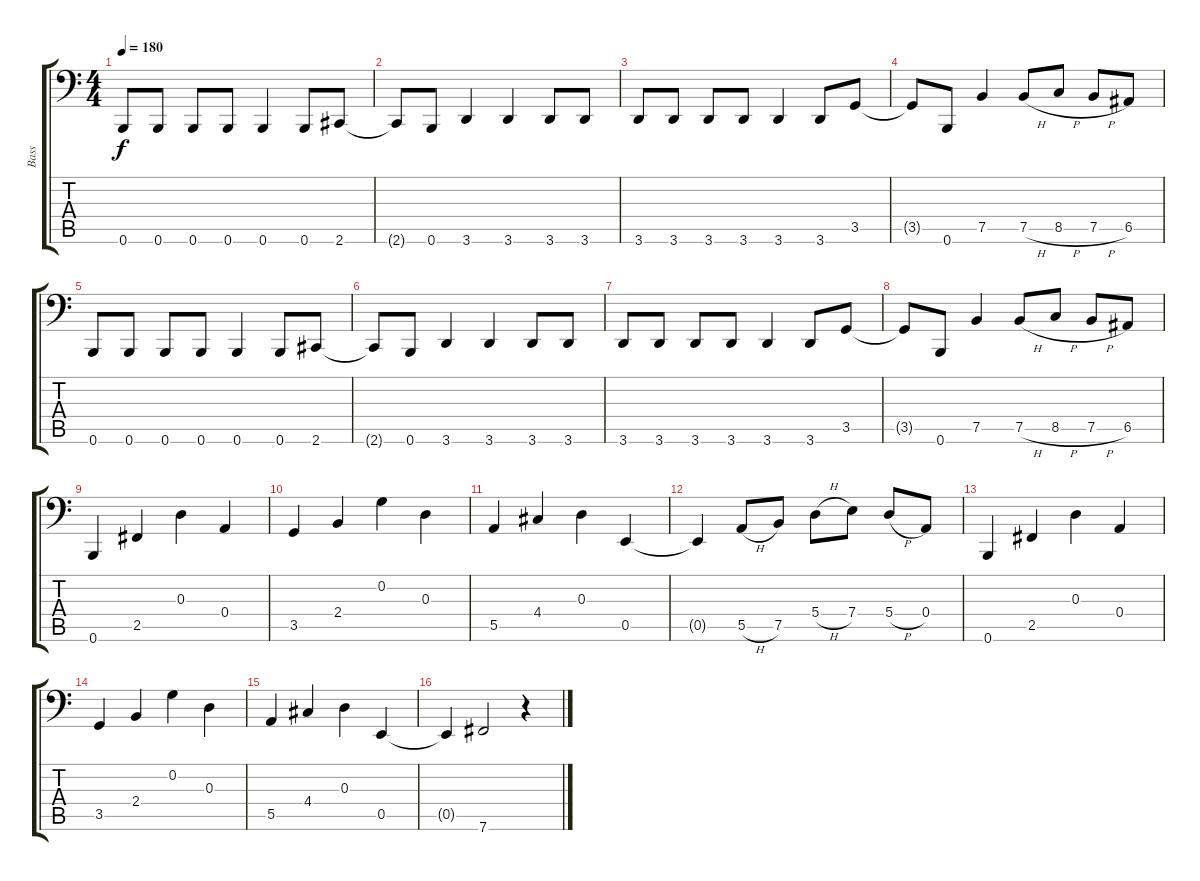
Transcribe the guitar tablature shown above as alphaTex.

\track ("Bass" "Bass") {instrument electricbasspick}
\staff {score tabs}
\tuning (C3 G2 D2 A1 E1 B0) {hide}
\ts (4 4)
\tempo 180
\clef f4
\ks c
0.6.8{dy f} 0.6.8 0.6.8 0.6.8 0.6.4 0.6.8 2.6.8 |
2.6{t}.8 0.6.8 3.6.4 3.6.4 3.6.8 3.6.8 |
3.6.8 3.6.8 3.6.8 3.6.8 3.6.4 3.6.8 3.5.8 |
3.5{t}.8 0.6.8 7.5.4 7.5{h}.8 8.5{h}.8 7.5{h}.8 6.5.8 |
0.6.8 0.6.8 0.6.8 0.6.8 0.6.4 0.6.8 2.6.8 |
2.6{t}.8 0.6.8 3.6.4 3.6.4 3.6.8 3.6.8 |
3.6.8 3.6.8 3.6.8 3.6.8 3.6.4 3.6.8 3.5.8 |
3.5{t}.8 0.6.8 7.5.4 7.5{h}.8 8.5{h}.8 7.5{h}.8 6.5.8 |
0.6.4 2.5.4 0.3.4 0.4.4 |
3.5.4 2.4.4 0.2.4 0.3.4 |
5.5.4 4.4.4 0.3.4 0.5.4 |
0.5{t}.4 5.5{h}.8 7.5.8 5.4{h}.8 7.4.8 5.4{h}.8 0.4.8 |
0.6.4 2.5.4 0.3.4 0.4.4 |
3.5.4 2.4.4 0.2.4 0.3.4 |
5.5.4 4.4.4 0.3.4 0.5.4 |
0.5{t}.4 7.6{ss}.2 r.4
